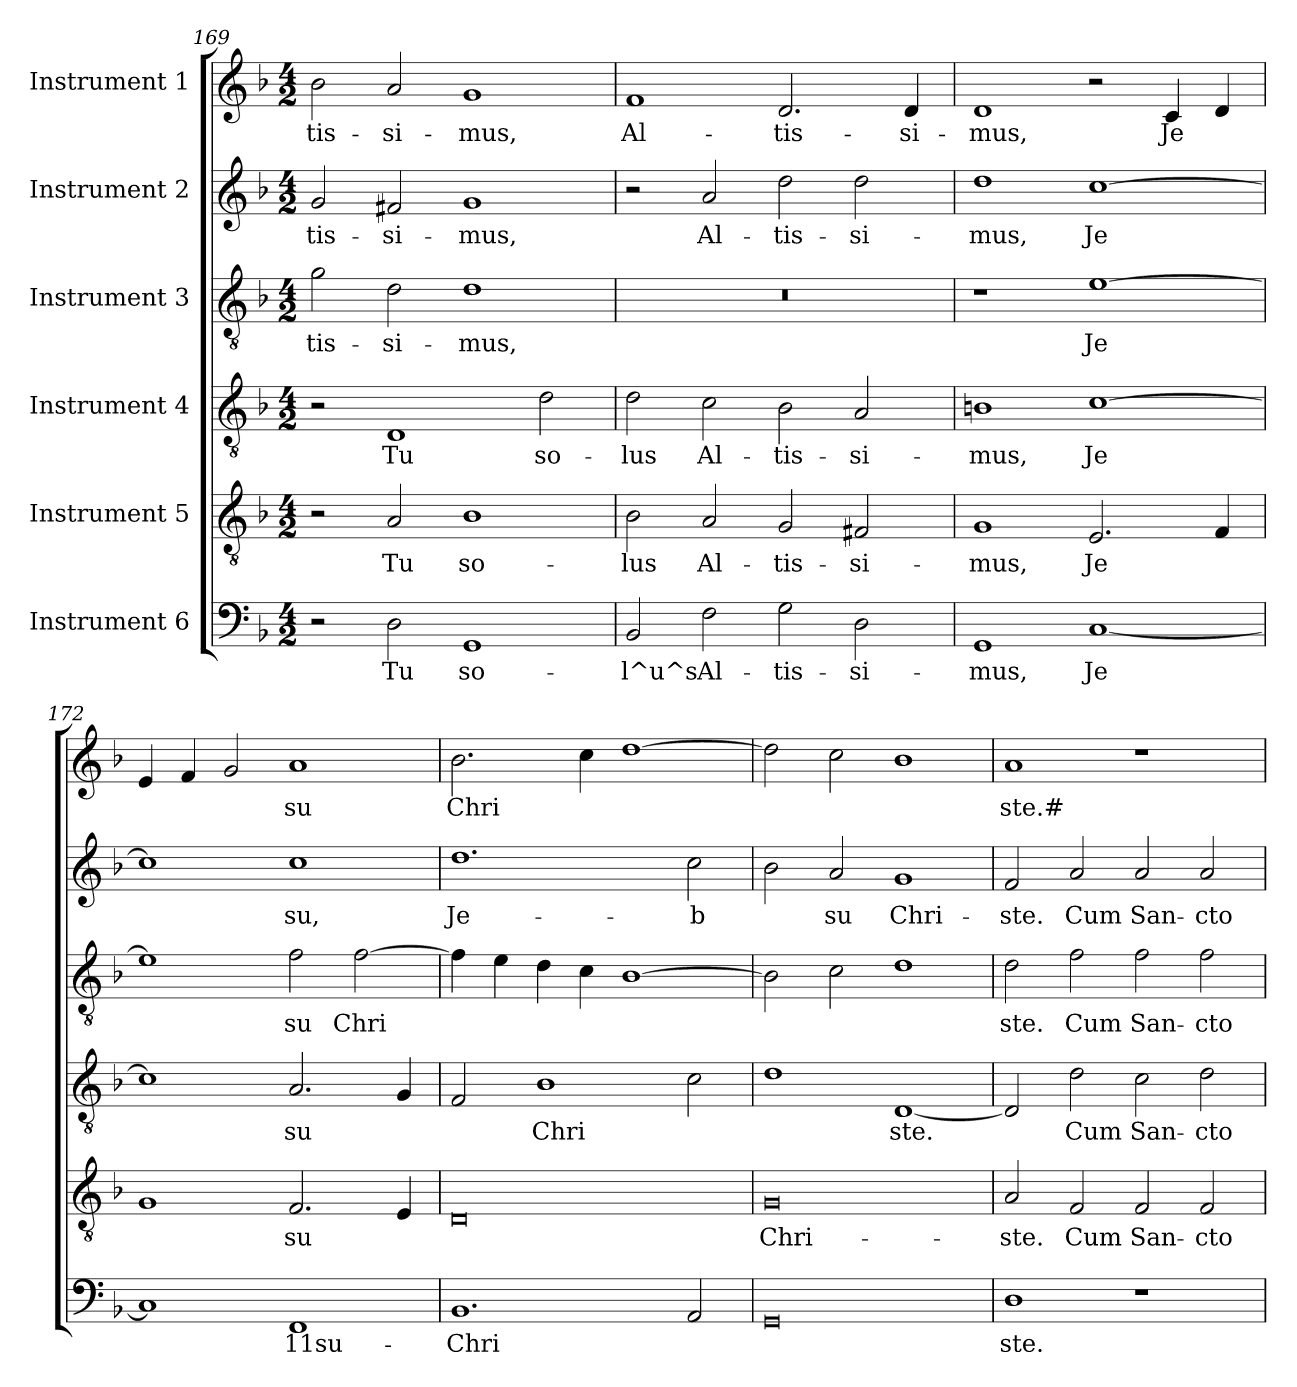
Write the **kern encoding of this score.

**kern	**text	**kern	**text	**kern	**text	**kern	**text	**kern	**text	**kern	**text
*part6	*part6	*part5	*part5	*part4	*part4	*part3	*part3	*part2	*part2	*part1	*part1
*staff6	*staff6	*staff5	*staff5	*staff4	*staff4	*staff3	*staff3	*staff2	*staff2	*staff1	*staff1
*I"Instrument 6	*	*I"Instrument 5	*	*I"Instrument 4	*	*I"Instrument 3	*	*I"Instrument 2	*	*I"Instrument 1	*
*clefF4	*	*clefGv2	*	*clefGv2	*	*clefGv2	*	*clefG2	*	*clefG2	*
*k[b-]	*	*k[b-]	*	*k[b-]	*	*k[b-]	*	*k[b-]	*	*k[b-]	*
*F:	*	*F:	*	*F:	*	*F:	*	*F:	*	*F:	*
*M4/2	*	*M4/2	*	*M4/2	*	*M4/2	*	*M4/2	*	*M4/2	*
=169	=169	=169	=169	=169	=169	=169	=169	=169	=169	=169	=169
!	!	!	!	!	!	!	!LO:LY:b:cj	!	!LO:LY:b:cj	!	!LO:LY:b:cj
2r	.	2r	.	2r	.	2g\	-tis-	2g/	-tis-	2b-\	-tis-
!	!LO:LY:b:cj	!	!LO:LY:b:cj	!	!LO:LY:b:cj	!	!LO:LY:b:cj	!	!LO:LY:b:cj	!	!LO:LY:b:cj
2D\	Tu	2A/	Tu	1D	Tu	2d\	-si-	2f#X/	-si-	2a/	-si-
!	!LO:LY:b:cj	!	!LO:LY:b:cj	!	!	!	!LO:LY:b:cj	!	!LO:LY:b:cj	!	!LO:LY:b:cj
1GG	so-	1B-	so-	.	.	1d	-mus,	1g	-mus,	1g	-mus,
!	!	!	!	!	!LO:LY:b:cj	!	!	!	!	!	!
.	.	.	.	2d\	so-	.	.	.	.	.	.
!!LO:PB:g=z
=170	=170	=170	=170	=170	=170	=170	=170	=170	=170	=170	=170
!	!LO:LY:b:cj	!	!LO:LY:b:cj	!	!LO:LY:b:cj	!	!	!	!	!	!LO:LY:b:cj
2BB-</	-l^u^s	2B-\	-lus	2d\	-lus	0r	.	2r	.	1f	Al-
!	!LO:LY:b:cj	!	!LO:LY:b:cj	!	!LO:LY:b:cj	!	!	!	!LO:LY:b:cj	!	!
2F\	Al-	2A/	Al-	2c\	Al-	.	.	2a/	Al-	.	.
!	!LO:LY:b:cj	!	!LO:LY:b:cj	!	!LO:LY:b:cj	!	!	!	!LO:LY:b:cj	!	!LO:LY:b:cj
2G\	-tis-	2G/	-tis-	2B-\	-tis-	.	.	2dd\	-tis-	2.d/	-tis-
!	!LO:LY:b:cj	!	!LO:LY:b:cj	!	!LO:LY:b:cj	!	!	!	!LO:LY:b:cj	!	!
2D\	-si-	2F#X/	-si-	2A/	-si-	.	.	2dd\	-si-	.	.
!	!	!	!	!	!	!	!	!	!	!	!LO:LY:b:cj
.	.	.	.	.	.	.	.	.	.	4d/	-si-
=171	=171	=171	=171	=171	=171	=171	=171	=171	=171	=171	=171
!	!LO:LY:b:cj	!	!LO:LY:b:cj	!	!LO:LY:b:cj	!	!	!	!LO:LY:b:cj	!	!LO:LY:b:cj
1GG	-mus,	1G	-mus,	1Bn	-mus,	1r	.	1dd	-mus,	1d	-mus,
!	!LO:LY:b:cj	!	!LO:LY:b:cj	!	!LO:LY:b:cj	!	!LO:LY:b:cj	!	!LO:LY:b:cj	!	!
[<1C	Je-	2.E/	Je-	[>1c	Je-	[>1e	Je-	[>1cc	Je-	2r	.
!	!	!	!	!	!	!	!	!	!	!	!LO:LY:b:cj
.	.	.	.	.	.	.	.	.	.	4c/	Je-
!	!	!	!LO:LY:b:cj	!	!	!	!	!	!	!	!LO:LY:b:cj
.	.	4F/	--	.	.	.	.	.	.	4d/	--
=172	=172	=172	=172	=172	=172	=172	=172	=172	=172	=172	=172
!	!LO:LY:b:cj	!	!LO:LY:b:cj	!	!LO:LY:b:cj	!	!LO:LY:b:cj	!	!LO:LY:b:cj	!	!LO:LY:b:cj
1C]	--	1G	--	1c]	--	1e]	--	1cc]	--	4e/	--
!	!	!	!	!	!	!	!	!	!	!	!LO:LY:b:cj
.	.	.	.	.	.	.	.	.	.	4f/	--
!	!	!	!	!	!	!	!	!	!	!	!LO:LY:b:cj
.	.	.	.	.	.	.	.	.	.	2g/	--
!	!LO:LY:b:cj	!	!LO:LY:b:cj	!	!LO:LY:b:cj	!	!LO:LY:b:cj	!	!LO:LY:b:cj	!	!LO:LY:b:cj
1FF	-11su-	2.F/	-su	2.A/	-su	2f\	-su	1cc	-su,	1a	-su
!	!	!	!	!	!	!	!LO:LY:b:cj	!	!	!	!
.	.	.	.	.	.	[>2f\	Chri-	.	.	.	.
!	!	!	!LO:LY:b:cj	!	!LO:LY:b:cj	!	!	!	!	!	!
.	.	4E/	.	4G/	.	.	.	.	.	.	.
=173	=173	=173	=173	=173	=173	=173	=173	=173	=173	=173	=173
!	!LO:LY:b:cj	!	!LO:LY:b:cj	!	!LO:LY:b:cj	!	!LO:LY:b:cj	!	!LO:LY:b:cj	!	!LO:LY:b:cj
1.BB-	-Chri-	0D	.	2F/	.	4f\]	--	1.dd	Je-	2.b-\	Chri-
!	!	!	!	!	!	!	!LO:LY:b:cj	!	!	!	!
.	.	.	.	.	.	4e\	--	.	.	.	.
!	!	!	!	!	!LO:LY:b:cj	!	!LO:LY:b:cj	!	!	!	!
.	.	.	.	1B-	Chri-	4d\	--	.	.	.	.
!	!	!	!	!	!	!	!LO:LY:b:cj	!	!	!	!LO:LY:b:cj
.	.	.	.	.	.	4c\	--	.	.	4cc\	--
!	!	!	!	!	!	!	!LO:LY:b:cj	!	!	!	!LO:LY:b:cj
.	.	.	.	.	.	[>1B-	--	.	.	[>1dd	--
!	!LO:LY:b:cj	!	!	!	!LO:LY:b:cj	!	!	!	!LO:LY:b:cj	!	!
2AA/	--	.	.	2c\	--	.	.	2cc\	-b-	.	.
=174	=174	=174	=174	=174	=174	=174	=174	=174	=174	=174	=174
!	!LO:LY:b:cj	!	!LO:LY:b:cj	!	!LO:LY:b:cj	!	!LO:LY:b:cj	!	!LO:LY:b:cj	!	!LO:LY:b:cj
0GG	--	0G	Chri-	1d	--	2B-\]	--	2b-\	--	2dd\]	--
!	!	!	!	!	!	!	!LO:LY:b:cj	!	!LO:LY:b:cj	!	!LO:LY:b:cj
.	.	.	.	.	.	2c\	--	2a/	-su	2cc\	--
!	!	!	!	!	!LO:LY:b:cj	!	!LO:LY:b:cj	!	!LO:LY:b:cj	!	!LO:LY:b:cj
.	.	.	.	[>1D	-ste.	1d	--	1g	Chri-	1b-	--
!!LO:PB:g=z
=175	=175	=175	=175	=175	=175	=175	=175	=175	=175	=175	=175
!	!LO:LY:b:cj	!	!LO:LY:b:cj	!	!LO:LY:b:cj	!	!LO:LY:b:cj	!	!LO:LY:b:cj	!	!LO:LY:b:cj
1D	-ste.	2A/	-ste.	2D/]	.	2d\	-ste.	2f/	-ste.	1a	-ste.#
!	!	!	!LO:LY:b:cj	!	!LO:LY:b:cj	!	!LO:LY:b:cj	!	!LO:LY:b:cj	!	!
.	.	2F/	Cum	2d\	Cum	2f\	Cum	2a/	Cum	.	.
!	!	!	!LO:LY:b:cj	!	!LO:LY:b:cj	!	!LO:LY:b:cj	!	!LO:LY:b:cj	!	!
1r	.	2F/	San-	2c\	San-	2f\	San-	2a/	San-	1r	.
!	!	!	!LO:LY:b:cj	!	!LO:LY:b:cj	!	!LO:LY:b:cj	!	!LO:LY:b:cj	!	!
.	.	2F/	-cto	2d\	-cto	2f\	-cto	2a/	-cto	.	.
=	=	=	=	=	=	=	=	=	=	=	=
*-	*-	*-	*-	*-	*-	*-	*-	*-	*-	*-	*-
